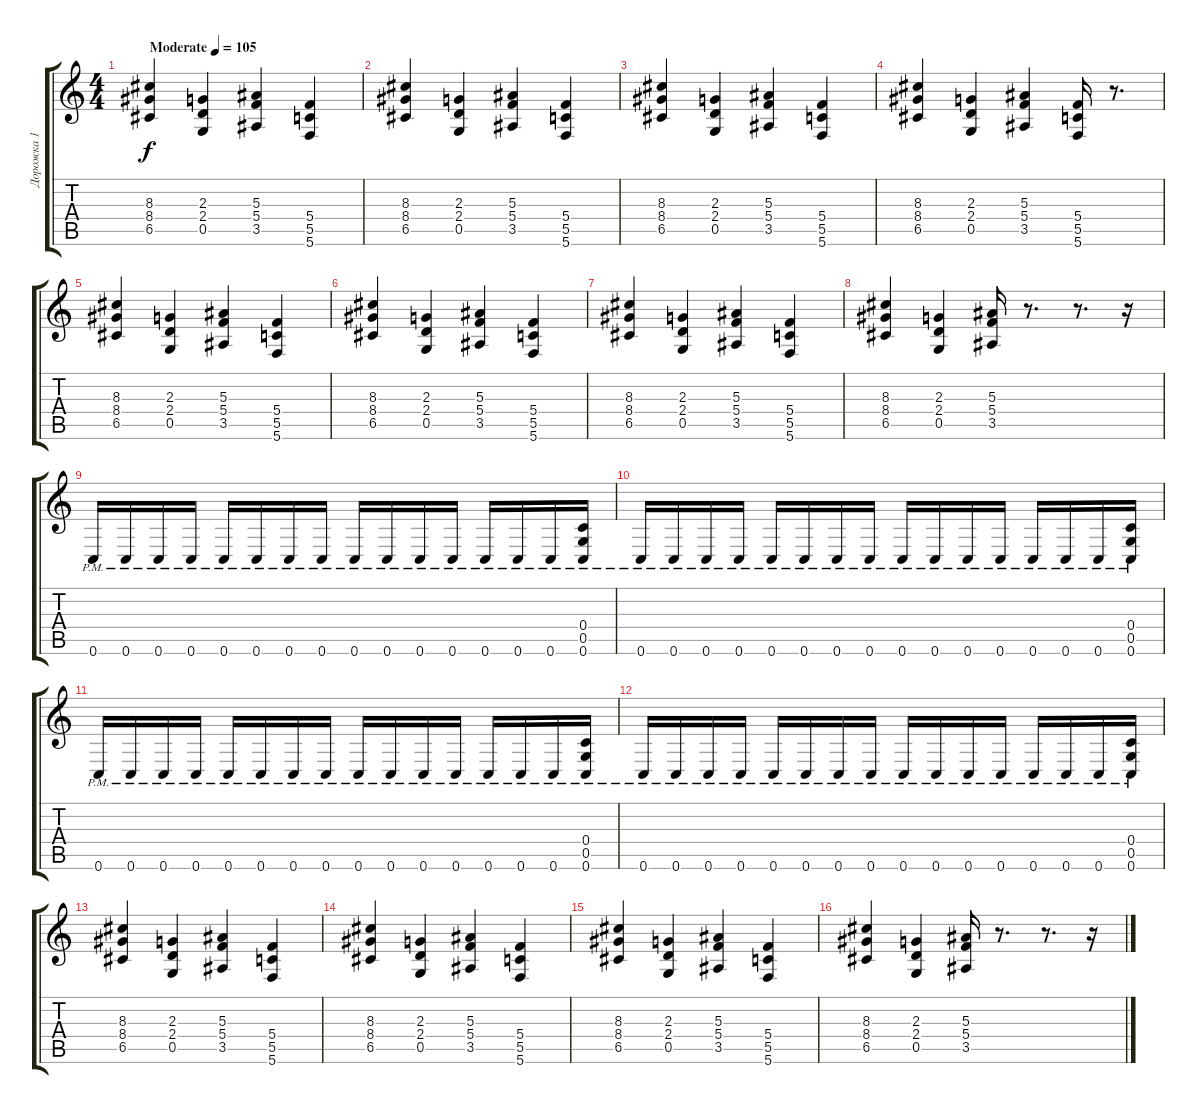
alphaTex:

\track ("Дорожка 1" "Дорожка 1") {instrument distortionguitar}
\staff {score tabs}
\tuning (D4 A3 F3 C3 G2 C2) {hide}
\ts (4 4)
\tempo (105 "Moderate")
\clef g2
\ks c
(8.3 8.4 6.5).4{dy f instrument distortionguitar} (2.3 2.4 0.5).4 (5.3 5.4 3.5).4 (5.4 5.5 5.6).4 |
(8.3 8.4 6.5).4 (2.3 2.4 0.5).4 (5.3 5.4 3.5).4 (5.4 5.5 5.6).4 |
(8.3 8.4 6.5).4 (2.3 2.4 0.5).4 (5.3 5.4 3.5).4 (5.4 5.5 5.6).4 |
(8.3 8.4 6.5).4 (2.3 2.4 0.5).4 (5.3 5.4 3.5).4 (5.4 5.5 5.6).16 r.8{d} |
(8.3 8.4 6.5).4 (2.3 2.4 0.5).4 (5.3 5.4 3.5).4 (5.4 5.5 5.6).4 |
(8.3 8.4 6.5).4 (2.3 2.4 0.5).4 (5.3 5.4 3.5).4 (5.4 5.5 5.6).4 |
(8.3 8.4 6.5).4 (2.3 2.4 0.5).4 (5.3 5.4 3.5).4 (5.4 5.5 5.6).4 |
(8.3 8.4 6.5).4 (2.3 2.4 0.5).4 (5.3 5.4 3.5).16 r.8{d} r.8{d} r.16 |
0.6{pm}.16 0.6{pm}.16 0.6{pm}.16 0.6{pm}.16 0.6{pm}.16 0.6{pm}.16 0.6{pm}.16 0.6{pm}.16 0.6{pm}.16 0.6{pm}.16 0.6{pm}.16 0.6{pm}.16 0.6{pm}.16 0.6{pm}.16 0.6{pm}.16 (0.4 0.5 0.6{pm}).16 |
0.6{pm}.16 0.6{pm}.16 0.6{pm}.16 0.6{pm}.16 0.6{pm}.16 0.6{pm}.16 0.6{pm}.16 0.6{pm}.16 0.6{pm}.16 0.6{pm}.16 0.6{pm}.16 0.6{pm}.16 0.6{pm}.16 0.6{pm}.16 0.6{pm}.16 (0.4 0.5 0.6{pm}).16 |
0.6{pm}.16 0.6{pm}.16 0.6{pm}.16 0.6{pm}.16 0.6{pm}.16 0.6{pm}.16 0.6{pm}.16 0.6{pm}.16 0.6{pm}.16 0.6{pm}.16 0.6{pm}.16 0.6{pm}.16 0.6{pm}.16 0.6{pm}.16 0.6{pm}.16 (0.4 0.5 0.6{pm}).16 |
0.6{pm}.16 0.6{pm}.16 0.6{pm}.16 0.6{pm}.16 0.6{pm}.16 0.6{pm}.16 0.6{pm}.16 0.6{pm}.16 0.6{pm}.16 0.6{pm}.16 0.6{pm}.16 0.6{pm}.16 0.6{pm}.16 0.6{pm}.16 0.6{pm}.16 (0.4 0.5 0.6{pm}).16 |
(8.3 8.4 6.5).4 (2.3 2.4 0.5).4 (5.3 5.4 3.5).4 (5.4 5.5 5.6).4 |
(8.3 8.4 6.5).4 (2.3 2.4 0.5).4 (5.3 5.4 3.5).4 (5.4 5.5 5.6).4 |
(8.3 8.4 6.5).4 (2.3 2.4 0.5).4 (5.3 5.4 3.5).4 (5.4 5.5 5.6).4 |
(8.3 8.4 6.5).4 (2.3 2.4 0.5).4 (5.3 5.4 3.5).16 r.8{d} r.8{d} r.16
